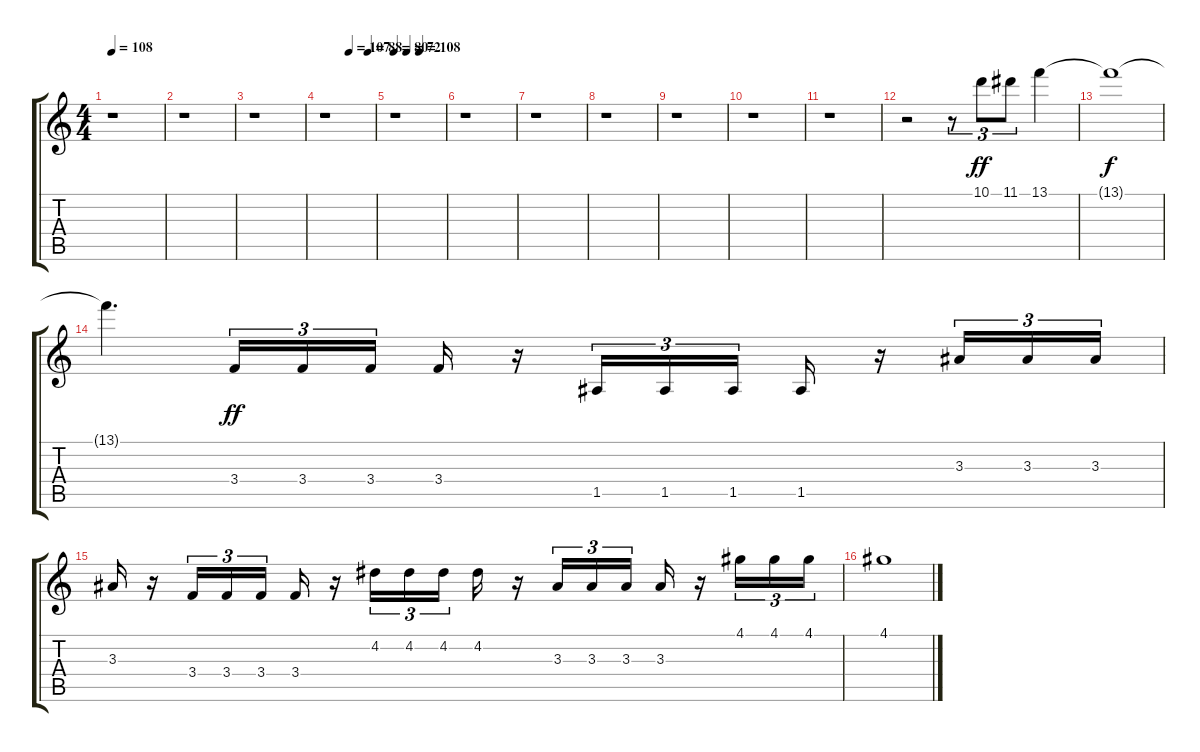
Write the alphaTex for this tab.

\track "" {instrument overdrivenguitar}
\staff {score tabs}
\tuning (E4 B3 G3 D3 A2 E2) {hide}
\ts (4 4)
\tempo 108
\clef g2
\ks c
r.1{dy ff} |
r.1 |
r.1 |
\tempo (107 0.5)
\tempo (88 0.875)
r.1 |
\tempo 80
\tempo (72 0.25)
\tempo (108 0.5)
r.1 |
r.1 |
r.1 |
r.1 |
r.1 |
r.1 |
r.1 |
r.2 r.8{tu (3 2)} 10.1.8{tu (3 2)} 11.1.8{tu (3 2)} 13.1.4 |
13.1{t}.1{dy f} |
13.1{t}.4{d} 3.4.16{tu (3 2) dy ff} 3.4.16{tu (3 2)} 3.4.16{tu (3 2)} 3.4.16 r.16 1.5.16{tu (3 2)} 1.5.16{tu (3 2)} 1.5.16{tu (3 2)} 1.5.16 r.16 3.3.16{tu (3 2)} 3.3.16{tu (3 2)} 3.3.16{tu (3 2)} |
3.3.16 r.16 3.4.16{tu (3 2)} 3.4.16{tu (3 2)} 3.4.16{tu (3 2)} 3.4.16 r.16 4.2.16{tu (3 2)} 4.2.16{tu (3 2)} 4.2.16{tu (3 2)} 4.2.16 r.16 3.3.16{tu (3 2)} 3.3.16{tu (3 2)} 3.3.16{tu (3 2)} 3.3.16 r.16 4.1.16{tu (3 2)} 4.1.16{tu (3 2)} 4.1.16{tu (3 2)} |
4.1.1
